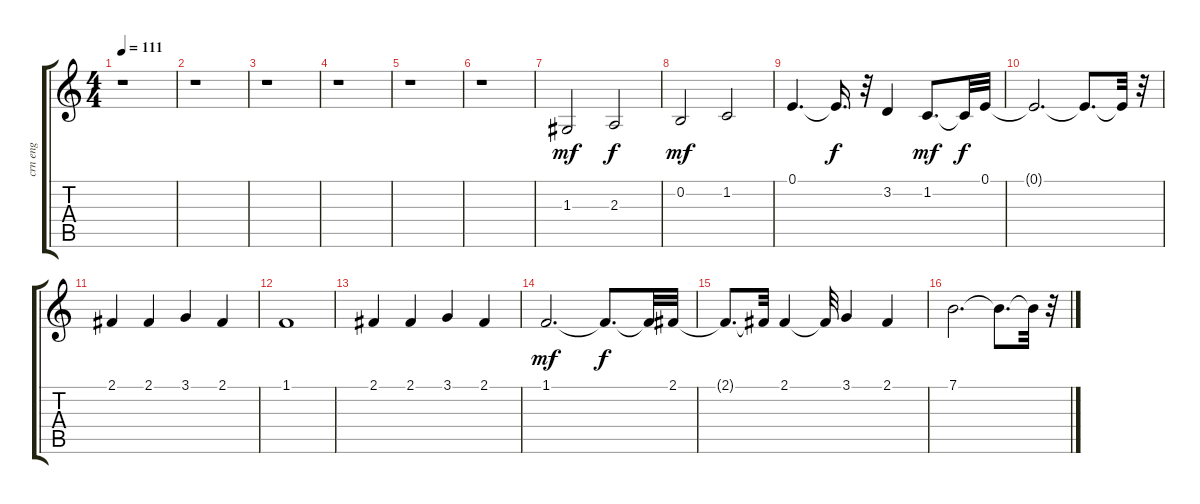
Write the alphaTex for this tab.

\track ("crn eng" "crn eng") {instrument englishhorn}
\staff {score tabs}
\tuning (E4 B3 G3 D3 A2 E2) {hide}
\ts (4 4)
\tempo 111
\clef g2
\ks c
r.1{dy f} |
r.1 |
r.1 |
r.1 |
r.1 |
r.1 |
1.3.2{dy mf} 2.3.2{dy f} |
0.2.2{dy mf} 1.2.2 |
0.1.4{d} 0.1{t}.16{d dy f} r.32 3.2.4 1.2.8{d dy mf} 1.2{t}.32{dy f} 0.1.32 |
0.1{t}.2{d} 0.1{t}.8{d} 0.1{t}.32 r.32 |
2.1.4 2.1.4 3.1.4 2.1.4 |
1.1.1 |
2.1.4 2.1.4 3.1.4 2.1.4 |
1.1.2{d dy mf} 1.1{t}.8{d dy f} 1.1{t}.32 2.1.32 |
2.1{t}.8{d} 2.1{t}.32 2.1.4 2.1{t}.32 3.1.4 2.1.4 |
7.1.2{d} 7.1{t}.8{d} 7.1{t}.32 r.32
